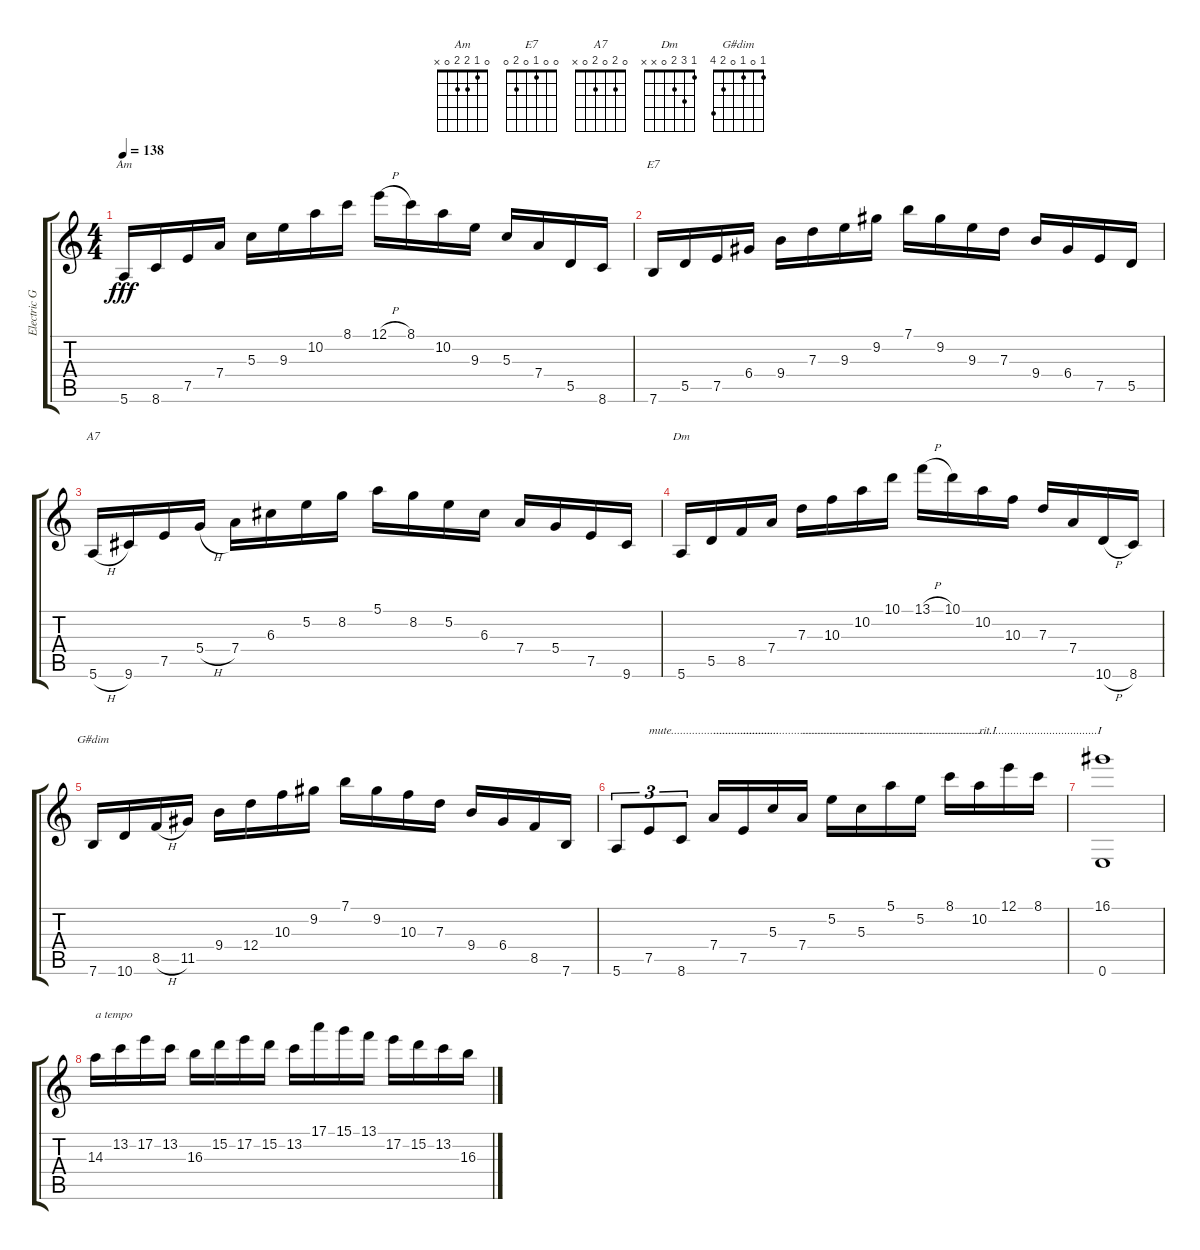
\track ("Electric Guitar" "Electric G") {instrument distortionguitar}
\staff {score tabs}
\tuning (E4 B3 G3 D3 A2 E2) {hide}
\chord ("Am" 0 1 2 2 0 x)
\chord ("E7" 0 0 1 0 2 0)
\chord ("A7" 0 2 0 2 0 x)
\chord ("Dm" 1 3 2 0 x x)
\chord ("G#dim" 1 0 1 0 2 4)
\ts (4 4)
\tempo 138
\clef g2
\ks c
5.6.16{ch "Am" dy fff instrument distortionguitar} 8.6.16 7.5.16 7.4.16 5.3.16 9.3.16{txt ""} 10.2.16 8.1.16 12.1{h}.16 8.1.16 10.2.16 9.3.16 5.3.16 7.4.16 5.5.16 8.6.16 |
7.6.16{ch "E7"} 5.5.16 7.5.16 6.4.16 9.4.16 7.3.16 9.3.16 9.2.16 7.1.16 9.2.16 9.3.16 7.3.16 9.4.16 6.4.16 7.5.16 5.5.16 |
5.6{h}.16{ch "A7"} 9.6.16 7.5.16 5.4{h}.16 7.4.16 6.3.16 5.2.16 8.2.16 5.1.16 8.2.16 5.2.16 6.3.16 7.4.16 5.4.16 7.5.16 9.6.16 |
5.6.16{ch "Dm"} 5.5.16 8.5.16 7.4.16 7.3.16 10.3.16 10.2.16 10.1.16 13.1{h}.16 10.1.16 10.2.16 10.3.16 7.3.16 7.4.16 10.6{h}.16 8.6.16 |
7.6.16{ch "G#dim"} 10.6.16 8.5{h}.16 11.5.16 9.4.16 12.4.16 10.3.16 9.2.16 7.1.16 9.2.16 10.3.16 7.3.16 9.4.16 6.4.16 8.5.16 7.6.16 |
5.6.8{tu (3 2)} 7.5.8{tu (3 2) txt "mute...................................."} 8.6.8{tu (3 2)} 7.4.16{txt "..................."} 7.5.16{txt "........................................"} 5.3.16 7.4.16{txt "........................................"} 5.2.16 5.3.16{txt "........................................"} 5.1.16 5.2.16{txt "........................I"} 8.1.16 10.2.16{txt "rit. ..................................I"} 12.1.16 8.1.16 |
(16.1 0.6).1 |
14.3.16{txt "a tempo"} 13.2.16 17.2.16 13.2.16 16.3.16 15.2.16 17.2.16 15.2.16 13.2.16 17.1.16 15.1.16 13.1.16 17.2.16 15.2.16 13.2.16 16.3.16
